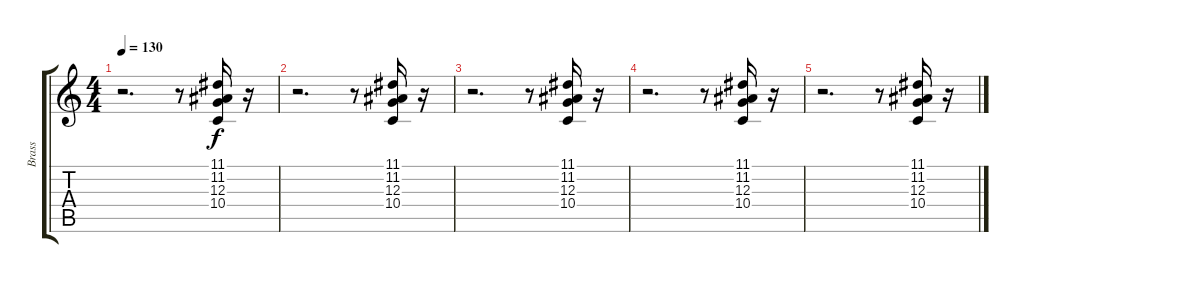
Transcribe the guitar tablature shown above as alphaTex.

\track ("Brass               " "Brass     ") {instrument brasssection}
\staff {score tabs}
\tuning (E4 B3 G3 D3 A2 E2) {hide}
\ts (4 4)
\tempo 130
\clef g2
\ks c
r.2{d dy f} r.8 (11.1 11.2 12.3 10.4).16 r.16 |
r.2{d} r.8 (11.1 11.2 12.3 10.4).16 r.16 |
r.2{d} r.8 (11.1 11.2 12.3 10.4).16 r.16 |
r.2{d} r.8 (11.1 11.2 12.3 10.4).16 r.16 |
r.2{d} r.8 (11.1 11.2 12.3 10.4).16 r.16
